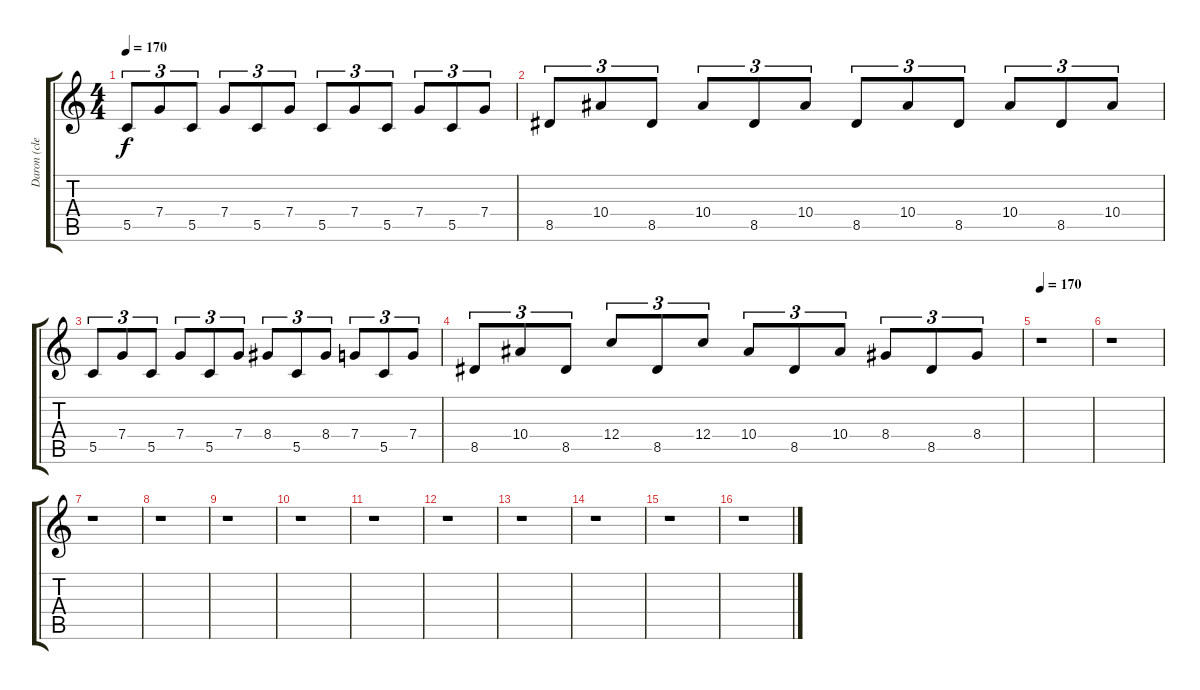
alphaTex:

\track ("Daron (clean)" "Daron (cle") {instrument electricguitarclean}
\staff {score tabs}
\tuning (D4 A3 F3 C3 G2 C2) {hide}
\ts (4 4)
\tempo 170
\tempo 80
\tempo 170
\clef g2
\ks c
5.5.8{tu (3 2) dy f instrument electricguitarclean} 7.4.8{tu (3 2)} 5.5.8{tu (3 2)} 7.4.8{tu (3 2)} 5.5.8{tu (3 2)} 7.4.8{tu (3 2)} 5.5.8{tu (3 2)} 7.4.8{tu (3 2)} 5.5.8{tu (3 2)} 7.4.8{tu (3 2)} 5.5.8{tu (3 2)} 7.4.8{tu (3 2)} |
8.5.8{tu (3 2)} 10.4.8{tu (3 2)} 8.5.8{tu (3 2)} 10.4.8{tu (3 2)} 8.5.8{tu (3 2)} 10.4.8{tu (3 2)} 8.5.8{tu (3 2)} 10.4.8{tu (3 2)} 8.5.8{tu (3 2)} 10.4.8{tu (3 2)} 8.5.8{tu (3 2)} 10.4.8{tu (3 2)} |
5.5.8{tu (3 2)} 7.4.8{tu (3 2)} 5.5.8{tu (3 2)} 7.4.8{tu (3 2)} 5.5.8{tu (3 2)} 7.4.8{tu (3 2)} 8.4.8{tu (3 2)} 5.5.8{tu (3 2)} 8.4.8{tu (3 2)} 7.4.8{tu (3 2)} 5.5.8{tu (3 2)} 7.4.8{tu (3 2)} |
8.5.8{tu (3 2)} 10.4.8{tu (3 2)} 8.5.8{tu (3 2)} 12.4.8{tu (3 2)} 8.5.8{tu (3 2)} 12.4.8{tu (3 2)} 10.4.8{tu (3 2)} 8.5.8{tu (3 2)} 10.4.8{tu (3 2)} 8.4.8{tu (3 2)} 8.5.8{tu (3 2)} 8.4.8{tu (3 2)} |
\tempo 170
r.1 |
r.1 |
r.1 |
r.1 |
r.1 |
r.1 |
r.1 |
r.1 |
r.1 |
r.1 |
r.1 |
r.1
